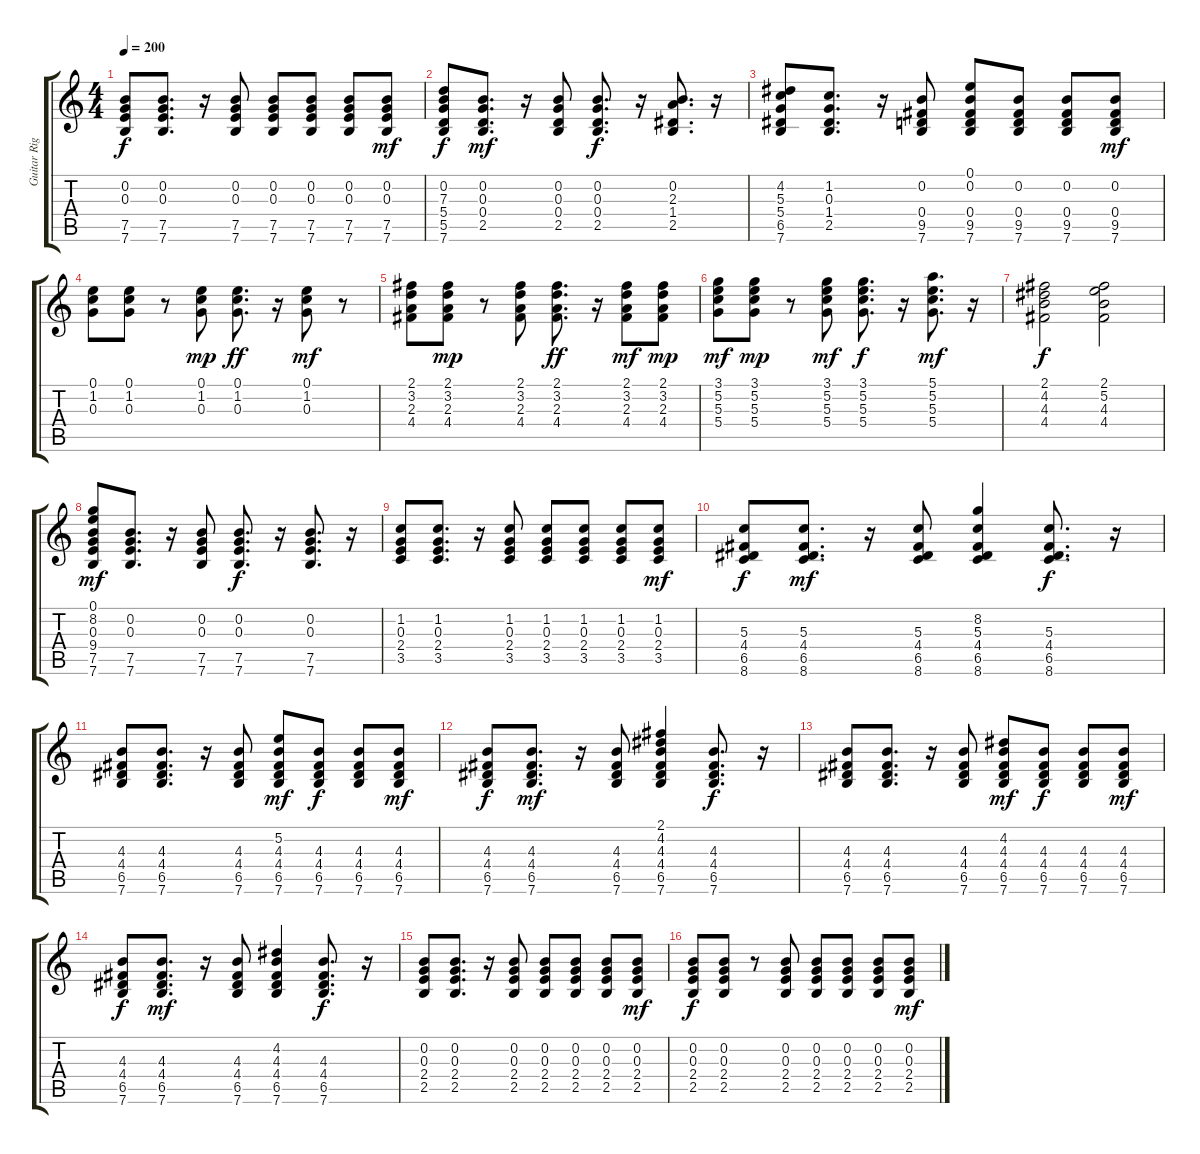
\track ("Guitar Right" "Guitar Rig") {instrument acousticguitarsteel}
\staff {score tabs}
\tuning (E4 B3 G3 D3 A2 E2) {hide}
\ts (4 4)
\tempo 200
\clef g2
\ks c
(0.2 0.3 7.5 7.6).8{dy f} (0.2 0.3 7.5 7.6).8{d} r.16 (0.2 0.3 7.5 7.6).8 (0.2 0.3 7.5 7.6).8 (0.2 0.3 7.5 7.6).8 (0.2 0.3 7.5 7.6).8 (0.2 0.3 7.5 7.6).8{dy mf} |
(0.2 7.3 5.4 5.5 7.6).8{dy f} (0.2 0.3 0.4 2.5).8{d dy mf} r.16 (0.2 0.3 0.4 2.5).8 (0.2 0.3 0.4 2.5).8{d dy f} r.16 (0.2 2.3 1.4 2.5).8{d} r.16 |
(4.2 5.3 5.4 6.5 7.6).8 (1.2 0.3 1.4 2.5).8{d} r.16 (0.2 0.4 9.5 7.6).8 (0.1 0.2 0.4 9.5 7.6).8 (0.2 0.4 9.5 7.6).8 (0.2 0.4 9.5 7.6).8 (0.2 0.4 9.5 7.6).8{dy mf} |
(0.1 1.2 0.3).8 (0.1 1.2 0.3).8 r.8 (0.1 1.2 0.3).8{dy mp} (0.1 1.2 0.3).8{d dy ff} r.16 (0.1 1.2 0.3).8{dy mf} r.8 |
(2.1 3.2 2.3 4.4).8 (2.1 3.2 2.3 4.4).8{dy mp} r.8 (2.1 3.2 2.3 4.4).8 (2.1 3.2 2.3 4.4).8{d dy ff} r.16 (2.1 3.2 2.3 4.4).8{dy mf} (2.1 3.2 2.3 4.4).8{dy mp} |
(3.1 5.2 5.3 5.4).8{dy mf} (3.1 5.2 5.3 5.4).8{dy mp} r.8 (3.1 5.2 5.3 5.4).8{dy mf} (3.1 5.2 5.3 5.4).8{d dy f} r.16 (5.1 5.2 5.3 5.4).8{d dy mf} r.16 |
(2.1 4.2 4.3 4.4).2{dy f} (2.1 5.2 4.3 4.4).2 |
(0.1 8.2 0.3 9.4 7.5 7.6).8{dy mf} (0.2 0.3 7.5 7.6).8{d} r.16 (0.2 0.3 7.5 7.6).8 (0.2 0.3 7.5 7.6).8{d dy f} r.16 (0.2 0.3 7.5 7.6).8{d} r.16 |
(1.2 0.3 2.4 3.5).8 (1.2 0.3 2.4 3.5).8{d} r.16 (1.2 0.3 2.4 3.5).8 (1.2 0.3 2.4 3.5).8 (1.2 0.3 2.4 3.5).8 (1.2 0.3 2.4 3.5).8 (1.2 0.3 2.4 3.5).8{dy mf} |
(5.3 4.4 6.5 8.6).8{dy f} (5.3 4.4 6.5 8.6).8{d dy mf} r.16 (5.3 4.4 6.5 8.6).8 (8.2 5.3 4.4 6.5 8.6).4 (5.3 4.4 6.5 8.6).8{d dy f} r.16 |
(4.3 4.4 6.5 7.6).8 (4.3 4.4 6.5 7.6).8{d} r.16 (4.3 4.4 6.5 7.6).8 (5.2 4.3 4.4 6.5 7.6).8{dy mf} (4.3 4.4 6.5 7.6).8{dy f} (4.3 4.4 6.5 7.6).8 (4.3 4.4 6.5 7.6).8{dy mf} |
(4.3 4.4 6.5 7.6).8{dy f} (4.3 4.4 6.5 7.6).8{d dy mf} r.16 (4.3 4.4 6.5 7.6).8 (2.1 4.2 4.3 4.4 6.5 7.6).4 (4.3 4.4 6.5 7.6).8{d dy f} r.16 |
(4.3 4.4 6.5 7.6).8 (4.3 4.4 6.5 7.6).8{d} r.16 (4.3 4.4 6.5 7.6).8 (4.2 4.3 4.4 6.5 7.6).8{dy mf} (4.3 4.4 6.5 7.6).8{dy f} (4.3 4.4 6.5 7.6).8 (4.3 4.4 6.5 7.6).8{dy mf} |
(4.3 4.4 6.5 7.6).8{dy f} (4.3 4.4 6.5 7.6).8{d dy mf} r.16 (4.3 4.4 6.5 7.6).8 (4.2 4.3 4.4 6.5 7.6).4 (4.3 4.4 6.5 7.6).8{d dy f} r.16 |
(0.2 0.3 2.4 2.5).8 (0.2 0.3 2.4 2.5).8{d} r.16 (0.2 0.3 2.4 2.5).8 (0.2 0.3 2.4 2.5).8 (0.2 0.3 2.4 2.5).8 (0.2 0.3 2.4 2.5).8 (0.2 0.3 2.4 2.5).8{dy mf} |
(0.2 0.3 2.4 2.5).8{dy f} (0.2 0.3 2.4 2.5).8 r.8 (0.2 0.3 2.4 2.5).8 (0.2 0.3 2.4 2.5).8 (0.2 0.3 2.4 2.5).8 (0.2 0.3 2.4 2.5).8 (0.2 0.3 2.4 2.5).8{dy mf}
